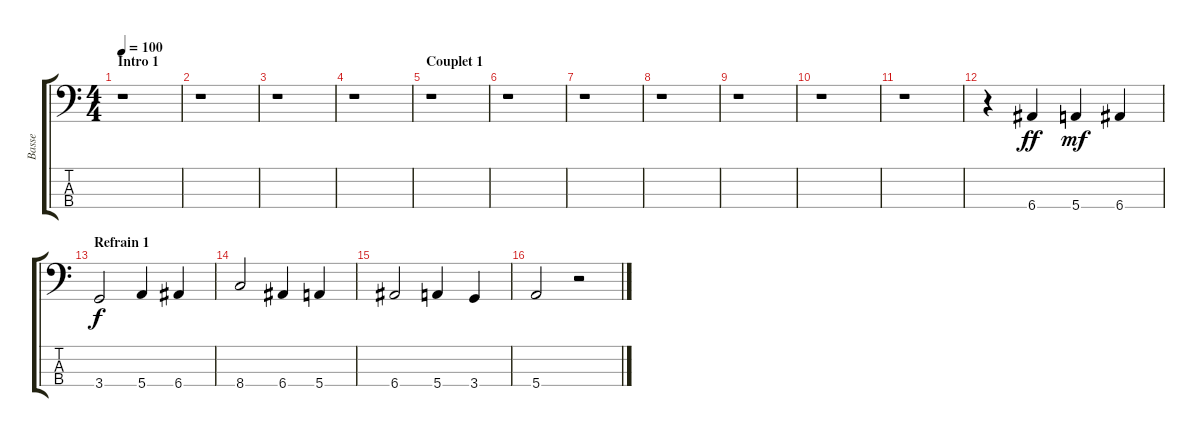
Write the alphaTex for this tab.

\track ("Basse" "Basse") {instrument electricbassfinger}
\staff {score tabs}
\tuning (G2 D2 A1 E1) {hide}
\ts (4 4)
\section ("" "Intro 1")
\tempo 100
\clef f4
\ks c
r.1{dy ff instrument electricbassfinger} |
r.1 |
r.1 |
r.1 |
\section ("" "Couplet 1")
r.1 |
r.1 |
r.1 |
r.1 |
r.1 |
r.1 |
r.1 |
r.4 6.4.4 5.4.4{dy mf} 6.4.4 |
\section ("" "Refrain 1")
3.4.2{dy f} 5.4.4 6.4.4 |
8.4.2 6.4.4 5.4.4 |
6.4.2 5.4.4 3.4.4 |
5.4.2 r.2
